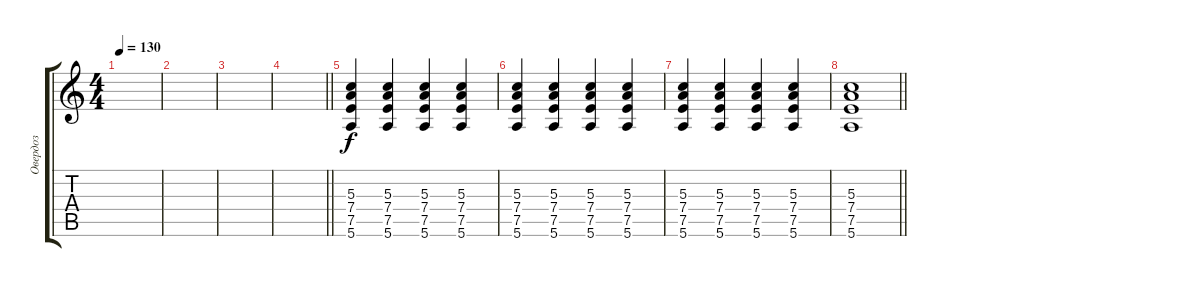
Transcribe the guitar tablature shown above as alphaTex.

\track ("Овердоз" "Овердоз") {instrument acousticguitarnylon}
\staff {score tabs}
\tuning (E4 B3 G3 D3 A2 E2) {hide}
\ts (4 4)
\tempo 130
\clef g2
\ks c
|
|
|
\barLineRight lightlight
|
(5.3 7.4 7.5 5.6).4 (5.3 7.4 7.5 5.6).4 (5.3 7.4 7.5 5.6).4 (5.3 7.4 7.5 5.6).4 |
(5.3 7.4 7.5 5.6).4 (5.3 7.4 7.5 5.6).4 (5.3 7.4 7.5 5.6).4 (5.3 7.4 7.5 5.6).4 |
(5.3 7.4 7.5 5.6).4 (5.3 7.4 7.5 5.6).4 (5.3 7.4 7.5 5.6).4 (5.3 7.4 7.5 5.6).4 |
\barLineRight lightlight
(5.3 7.4 7.5 5.6).1
